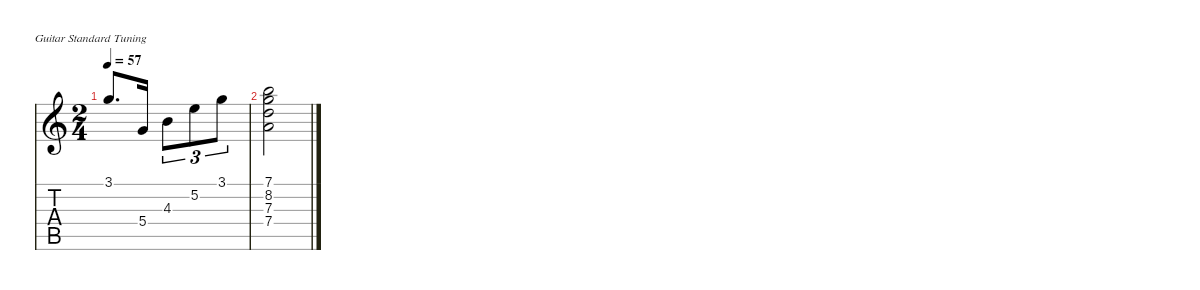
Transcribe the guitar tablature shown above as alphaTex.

\defaultSystemsLayout 4
\hideDynamics
\bracketExtendMode nobrackets
\singleTrackTrackNamePolicy hidden
\multiTrackTrackNamePolicy hidden
\firstSystemTrackNameOrientation horizontal
\otherSystemsTrackNameOrientation horizontal
\extendBarLines
\chordDiagramsInScore
\track ("Classical Guitar" "Classical Guitar") {instrument brightacousticpiano}
\staff {score tabs}
\tuning (E4 B3 G3 D3 A2 E2)
\displaytranspose 12
\ts (2 4)
\tempo 57
\clef g2
\ks c
3.1{t}.8{d dy mf beam Up} 5.4.16{beam Up} 4.3.8{tu (3 2) beam Down} 5.2.8{tu (3 2) beam Down} 3.1.8{tu (3 2) beam Down} |
(7.1 8.2 7.3 7.4).2{beam Down}
